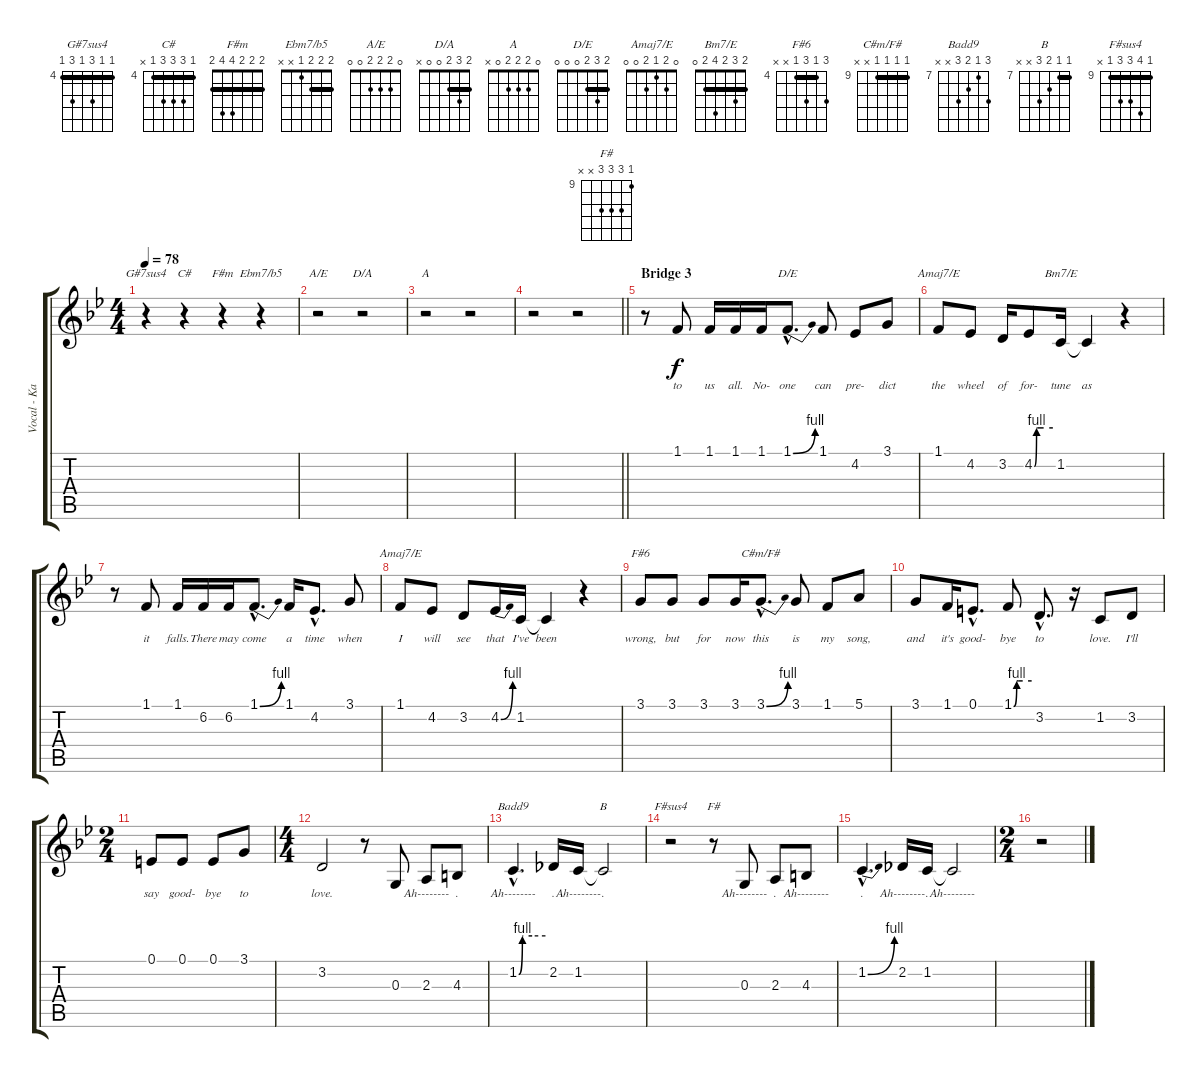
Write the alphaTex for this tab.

\track ("Vocal - Karen Carpenter" "Vocal - Ka") {instrument flute}
\staff {score tabs}
\tuning (E4 B3 G3 D3 A2 E2) {hide}
\chord ("G#7sus4" 4 4 6 4 6 4) {firstfret 4 barre 4}
\chord ("C#" 4 6 6 6 4 x) {firstfret 4 barre 4}
\chord ("F#m" 2 2 2 4 4 2) {barre 2}
\chord ("Ebm7/b5" 2 2 2 1 x x) {barre 2}
\chord ("A/E" 0 2 2 2 0 0)
\chord ("D/A" 2 3 2 0 0 x) {barre 2}
\chord ("A" 0 2 2 2 0 x)
\chord ("D/E" 2 3 2 0 0 0) {barre 2}
\chord ("Amaj7/E" 4 5 6 7 4 0) {firstfret 4 barre 4}
\chord ("Bm7/E" 2 3 2 4 2 0) {barre 2}
\chord ("Amaj7/E" 0 2 1 2 0 0)
\chord ("F#6" 6 4 6 4 x x) {firstfret 4 barre 4}
\chord ("C#m/F#" 9 9 9 9 x x) {firstfret 9 barre 9}
\chord ("Badd9" 9 7 8 9 x x) {firstfret 7}
\chord ("B" 7 7 8 9 x x) {firstfret 7 barre 7}
\chord ("F#sus4" 9 12 11 11 9 x) {firstfret 9 barre 9}
\chord ("F#" 9 11 11 11 x x) {firstfret 9}
\ts (4 4)
\tempo 78
\clef g2
\ks bb
r.4{ch "G#7sus4" dy f} r.4{ch "C#"} r.4{ch "F#m"} r.4{ch "Ebm7/b5"} |
r.2{ch "A/E"} r.2{ch "D/A"} |
r.2{ch "A"} r.2 |
\barLineRight lightlight
r.2 r.2 |
\section ("" "Bridge 3")
r.8{volume 16} 1.1.8{lyrics (0 "to") lyrics (1 "") lyrics (2 "") lyrics (3 "") lyrics (4 "")} 1.1.16{lyrics (0 "us") lyrics (1 "") lyrics (2 "") lyrics (3 "") lyrics (4 "")} 1.1.16{lyrics (0 "all.") lyrics (1 "") lyrics (2 "") lyrics (3 "") lyrics (4 "")} 1.1.16{lyrics (0 "No-") lyrics (1 "") lyrics (2 "") lyrics (3 "") lyrics (4 "")} 1.1{be (bend 0 0 60 4) hac}.8{d ch "D/E" lyrics (0 "one") lyrics (1 "") lyrics (2 "") lyrics (3 "") lyrics (4 "")} 1.1.8{lyrics (0 "can") lyrics (1 "") lyrics (2 "") lyrics (3 "") lyrics (4 "")} 4.2.8{lyrics (0 "pre-") lyrics (1 "") lyrics (2 "") lyrics (3 "") lyrics (4 "")} 3.1.8{lyrics (0 "dict") lyrics (1 "") lyrics (2 "") lyrics (3 "") lyrics (4 "")} |
1.1.8{ch "Amaj7/E" lyrics (0 "the") lyrics (1 "") lyrics (2 "") lyrics (3 "") lyrics (4 "")} 4.2.8{lyrics (0 "wheel") lyrics (1 "") lyrics (2 "") lyrics (3 "") lyrics (4 "")} 3.2.16{lyrics (0 "of") lyrics (1 "") lyrics (2 "") lyrics (3 "") lyrics (4 "")} 4.2{be (custom 0 0 7 4 10 4 15 4 30 4 60 4)}.8{lyrics (0 "for-") lyrics (1 "") lyrics (2 "") lyrics (3 "") lyrics (4 "")} 1.2.16{ch "Bm7/E" lyrics (0 "tune") lyrics (1 "") lyrics (2 "") lyrics (3 "") lyrics (4 "")} 1.2{t}.4{lyrics (0 "as") lyrics (1 "") lyrics (2 "") lyrics (3 "") lyrics (4 "")} r.4 |
r.8 1.1.8{lyrics (0 "it") lyrics (1 "") lyrics (2 "") lyrics (3 "") lyrics (4 "")} 1.1.16{lyrics (0 "falls.") lyrics (1 "") lyrics (2 "") lyrics (3 "") lyrics (4 "")} 6.2.16{lyrics (0 "There") lyrics (1 "") lyrics (2 "") lyrics (3 "") lyrics (4 "")} 6.2.16{lyrics (0 "may") lyrics (1 "") lyrics (2 "") lyrics (3 "") lyrics (4 "")} 1.1{be (bend 0 0 60 4) hac}.8{d lyrics (0 "come") lyrics (1 "") lyrics (2 "") lyrics (3 "") lyrics (4 "")} 1.1.16{lyrics (0 "a") lyrics (1 "") lyrics (2 "") lyrics (3 "") lyrics (4 "")} 4.2{hac}.8{d lyrics (0 "time") lyrics (1 "") lyrics (2 "") lyrics (3 "") lyrics (4 "")} 3.1.8{lyrics (0 "when") lyrics (1 "") lyrics (2 "") lyrics (3 "") lyrics (4 "")} |
1.1.8{ch "Amaj7/E" lyrics (0 "I") lyrics (1 "") lyrics (2 "") lyrics (3 "") lyrics (4 "")} 4.2.8{lyrics (0 "will") lyrics (1 "") lyrics (2 "") lyrics (3 "") lyrics (4 "")} 3.2.8{lyrics (0 "see") lyrics (1 "") lyrics (2 "") lyrics (3 "") lyrics (4 "")} 4.2{be (bend 0 0 60 4)}.16{lyrics (0 "that") lyrics (1 "") lyrics (2 "") lyrics (3 "") lyrics (4 "")} 1.2.16{lyrics (0 "I've") lyrics (1 "") lyrics (2 "") lyrics (3 "") lyrics (4 "")} 1.2{t}.4{lyrics (0 "been") lyrics (1 "") lyrics (2 "") lyrics (3 "") lyrics (4 "")} r.4 |
3.1.8{ch "F#6" lyrics (0 "wrong,") lyrics (1 "") lyrics (2 "") lyrics (3 "") lyrics (4 "")} 3.1.8{lyrics (0 "but") lyrics (1 "") lyrics (2 "") lyrics (3 "") lyrics (4 "")} 3.1.8{lyrics (0 "for") lyrics (1 "") lyrics (2 "") lyrics (3 "") lyrics (4 "")} 3.1.16{lyrics (0 "now") lyrics (1 "") lyrics (2 "") lyrics (3 "") lyrics (4 "")} 3.1{be (bend 0 0 60 4) hac}.8{d ch "C#m/F#" lyrics (0 "this") lyrics (1 "") lyrics (2 "") lyrics (3 "") lyrics (4 "")} 3.1.8{lyrics (0 "is") lyrics (1 "") lyrics (2 "") lyrics (3 "") lyrics (4 "")} 1.1.8{lyrics (0 "my") lyrics (1 "") lyrics (2 "") lyrics (3 "") lyrics (4 "")} 5.1.8{lyrics (0 "song,") lyrics (1 "") lyrics (2 "") lyrics (3 "") lyrics (4 "")} |
3.1.8{lyrics (0 "and") lyrics (1 "") lyrics (2 "") lyrics (3 "") lyrics (4 "")} 1.1.16{lyrics (0 "it's") lyrics (1 "") lyrics (2 "") lyrics (3 "") lyrics (4 "")} 0.1{hac}.8{d lyrics (0 "good-") lyrics (1 "") lyrics (2 "") lyrics (3 "") lyrics (4 "")} 1.1{be (custom 0 0 10 4 15 4 30 4 60 4)}.8{lyrics (0 "bye") lyrics (1 "") lyrics (2 "") lyrics (3 "") lyrics (4 "")} 3.2{hac}.8{d lyrics (0 "to") lyrics (1 "") lyrics (2 "") lyrics (3 "") lyrics (4 "")} r.16 1.2.8{lyrics (0 "love.") lyrics (1 "") lyrics (2 "") lyrics (3 "") lyrics (4 "")} 3.2.8{lyrics (0 "I'll") lyrics (1 "") lyrics (2 "") lyrics (3 "") lyrics (4 "")} |
\ts (2 4)
0.1.8{lyrics (0 "say") lyrics (1 "") lyrics (2 "") lyrics (3 "") lyrics (4 "")} 0.1.8{lyrics (0 "good-") lyrics (1 "") lyrics (2 "") lyrics (3 "") lyrics (4 "")} 0.1.8{lyrics (0 "bye") lyrics (1 "") lyrics (2 "") lyrics (3 "") lyrics (4 "")} 3.1.8{lyrics (0 "to") lyrics (1 "") lyrics (2 "") lyrics (3 "") lyrics (4 "")} |
\ts (4 4)
3.2.2{lyrics (0 "love.") lyrics (1 "") lyrics (2 "") lyrics (3 "") lyrics (4 "")} r.8 0.3.8{lyrics (0 "") lyrics (1 "") lyrics (2 "") lyrics (3 "") lyrics (4 "")} 2.3.8{lyrics (0 "Ah--------") lyrics (1 "") lyrics (2 "") lyrics (3 "") lyrics (4 "")} 4.3.8{lyrics (0 ".") lyrics (1 "") lyrics (2 "") lyrics (3 "") lyrics (4 "")} |
1.2{be (custom 0 0 8 4 10 4 30 4 60 4) hac}.4{d ch "Badd9" lyrics (0 "Ah--------") lyrics (1 "") lyrics (2 "") lyrics (3 "") lyrics (4 "")} 2.2.16{lyrics (0 ".") lyrics (1 "") lyrics (2 "") lyrics (3 "") lyrics (4 "")} 1.2.16{lyrics (0 "Ah--------") lyrics (1 "") lyrics (2 "") lyrics (3 "") lyrics (4 "")} 1.2{t}.2{ch "B" lyrics (0 ".") lyrics (1 "") lyrics (2 "") lyrics (3 "") lyrics (4 "")} |
r.2{ch "F#sus4"} r.8{ch "F#"} 0.3.8{lyrics (0 "Ah--------") lyrics (1 "") lyrics (2 "") lyrics (3 "") lyrics (4 "")} 2.3.8{lyrics (0 ".") lyrics (1 "") lyrics (2 "") lyrics (3 "") lyrics (4 "")} 4.3.8{lyrics (0 "Ah--------") lyrics (1 "") lyrics (2 "") lyrics (3 "") lyrics (4 "")} |
1.2{be (bend 0 0 60 4) hac}.4{d lyrics (0 ".") lyrics (1 "") lyrics (2 "") lyrics (3 "") lyrics (4 "")} 2.2.16{lyrics (0 "Ah--------") lyrics (1 "") lyrics (2 "") lyrics (3 "") lyrics (4 "")} 1.2.16{lyrics (0 ".") lyrics (1 "") lyrics (2 "") lyrics (3 "") lyrics (4 "")} 1.2{t}.2{lyrics (0 "Ah--------") lyrics (1 "") lyrics (2 "") lyrics (3 "") lyrics (4 "")} |
\ts (2 4)
r.2
